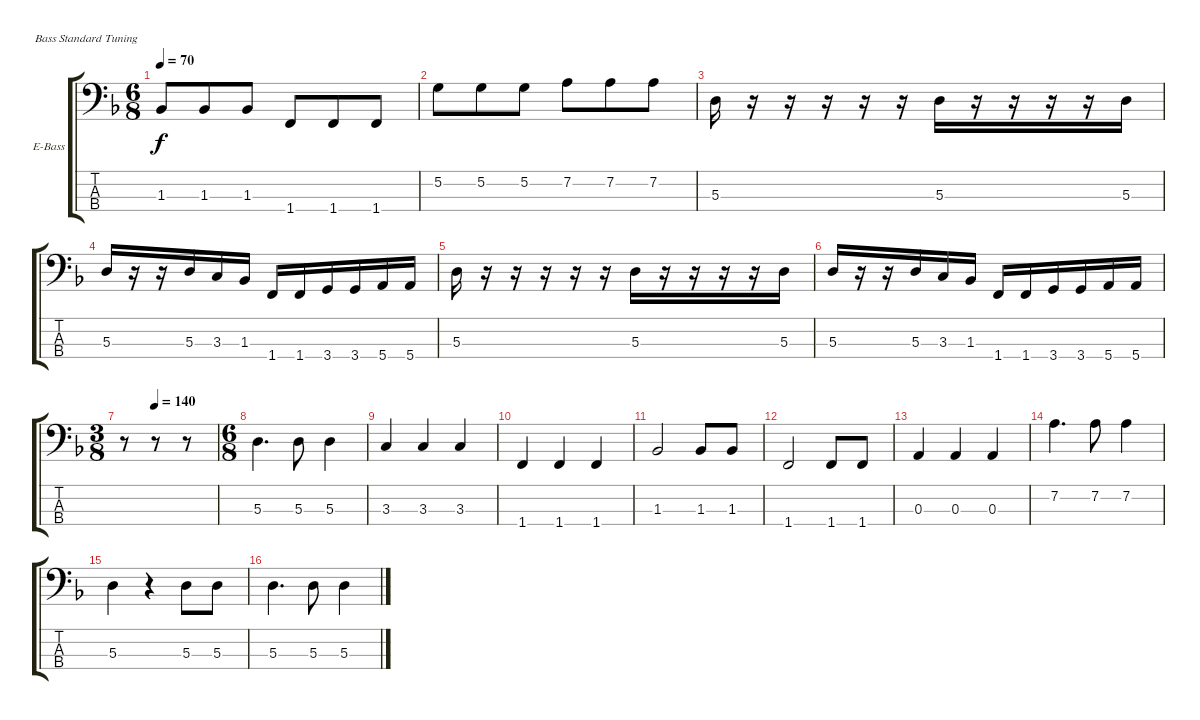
\bracketExtendMode groupsimilarinstruments
\firstSystemTrackNameOrientation horizontal
\otherSystemsTrackNameOrientation horizontal
\track ("Bass" "E-Bass") {instrument electricbassfinger}
\staff {score tabs}
\tuning (G2 D2 A1 E1)
\ts (6 8)
\tempo 70
\clef f4
\ks f
1.3.8{dy f} 1.3.8 1.3.8 1.4.8 1.4.8 1.4.8 |
5.2.8 5.2.8 5.2.8 7.2.8 7.2.8 7.2.8 |
5.3.16 r.16 r.16 r.16 r.16 r.16 5.3.16 r.16 r.16 r.16 r.16 5.3.16 |
5.3.16 r.16 r.16 5.3.16 3.3.16 1.3.16 1.4.16 1.4.16 3.4.16 3.4.16 5.4.16 5.4.16 |
5.3.16 r.16 r.16 r.16 r.16 r.16 5.3.16 r.16 r.16 r.16 r.16 5.3.16 |
5.3.16 r.16 r.16 5.3.16 3.3.16 1.3.16 1.4.16 1.4.16 3.4.16 3.4.16 5.4.16 5.4.16 |
\ts (3 8)
\tempo (140 0.333333)
r.8 r.8 r.8 |
\ts (6 8)
5.3.4{d} 5.3.8 5.3.4 |
3.3.4 3.3.4 3.3.4 |
1.4.4 1.4.4 1.4.4 |
1.3.2 1.3.8 1.3.8 |
1.4.2 1.4.8 1.4.8 |
0.3.4 0.3.4 0.3.4 |
7.2.4{d} 7.2.8 7.2.4 |
5.3.4 r.4 5.3.8 5.3.8 |
5.3.4{d} 5.3.8 5.3.4
